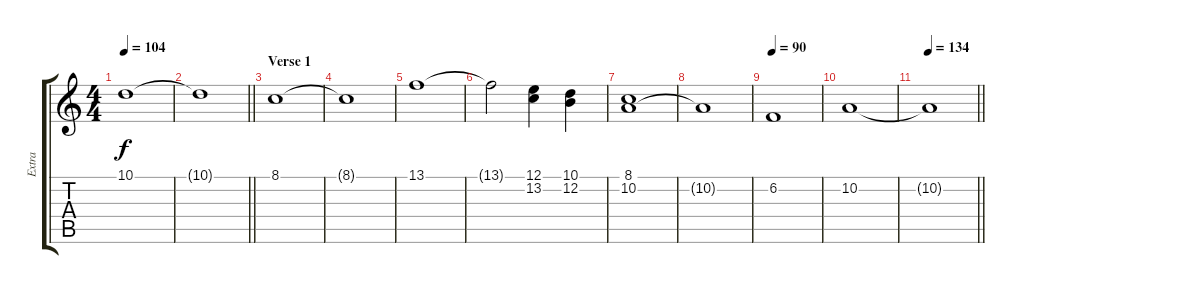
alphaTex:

\track ("Extra" "Extra") {instrument stringensemble1}
\staff {score tabs}
\tuning (E4 B3 G3 D3 A2 E2) {hide}
\ts (4 4)
\tempo 104
\clef g2
\ks c
10.1.1{dy f} |
\barLineRight lightlight
10.1{t}.1 |
\section ("" "Verse 1")
8.1.1 |
8.1{t}.1 |
13.1.1 |
13.1{t}.2 (12.1 13.2).4 (10.1 12.2).4 |
(8.1 10.2).1 |
10.2{t}.1 |
\tempo 90
6.2.1 |
10.2.1 |
\tempo 134
\barLineRight lightlight
10.2{t}.1
